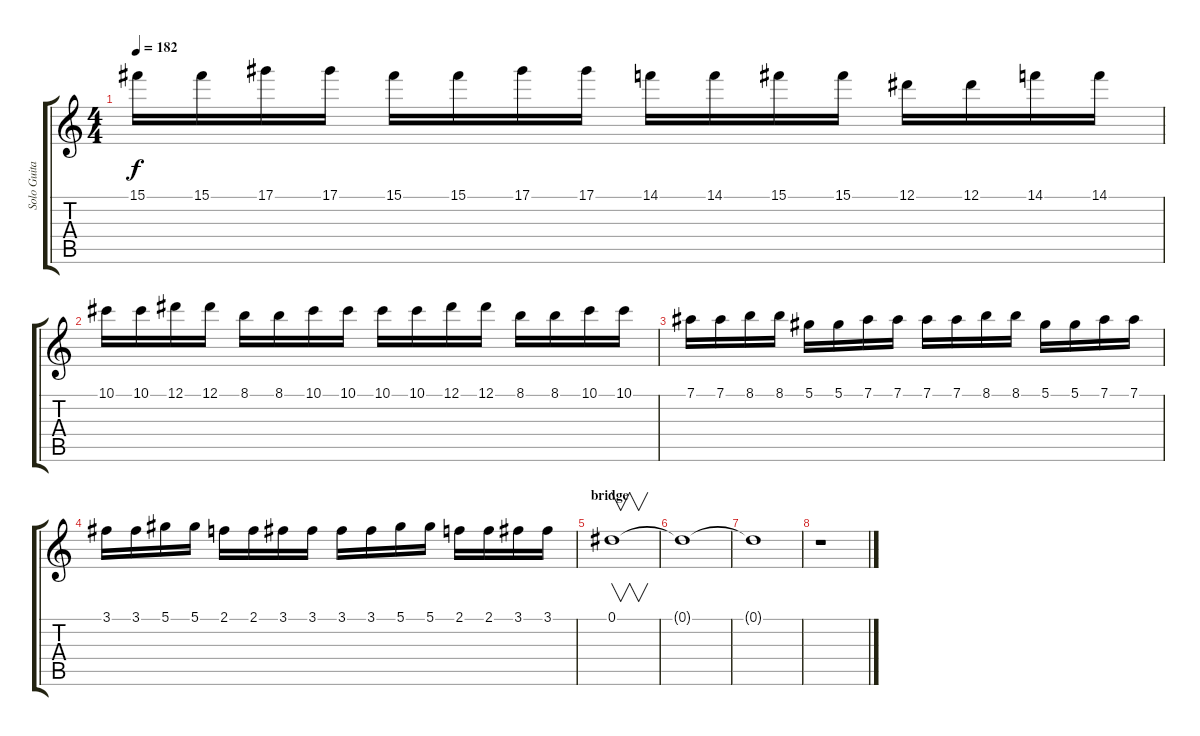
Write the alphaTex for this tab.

\track ("Solo Guitar" "Solo Guita") {instrument distortionguitar}
\staff {score tabs}
\tuning (Eb4 Bb3 Gb3 Db3 Ab2 Eb2) {hide}
\ts (4 4)
\tempo 182
\clef g2
\ks c
15.1.16{dy f} 15.1.16 17.1.16 17.1.16 15.1.16 15.1.16 17.1.16 17.1.16 14.1.16 14.1.16 15.1.16 15.1.16 12.1.16 12.1.16 14.1.16 14.1.16 |
10.1.16 10.1.16 12.1.16 12.1.16 8.1.16 8.1.16 10.1.16 10.1.16 10.1.16 10.1.16 12.1.16 12.1.16 8.1.16 8.1.16 10.1.16 10.1.16 |
7.1.16 7.1.16 8.1.16 8.1.16 5.1.16 5.1.16 7.1.16 7.1.16 7.1.16 7.1.16 8.1.16 8.1.16 5.1.16 5.1.16 7.1.16 7.1.16 |
3.1.16 3.1.16 5.1.16 5.1.16 2.1.16 2.1.16 3.1.16 3.1.16 3.1.16 3.1.16 5.1.16 5.1.16 2.1.16 2.1.16 3.1.16 3.1.16 |
\section ("" "bridge")
0.1.1{v} |
0.1{t}.1 |
0.1{t}.1 |
r.1
